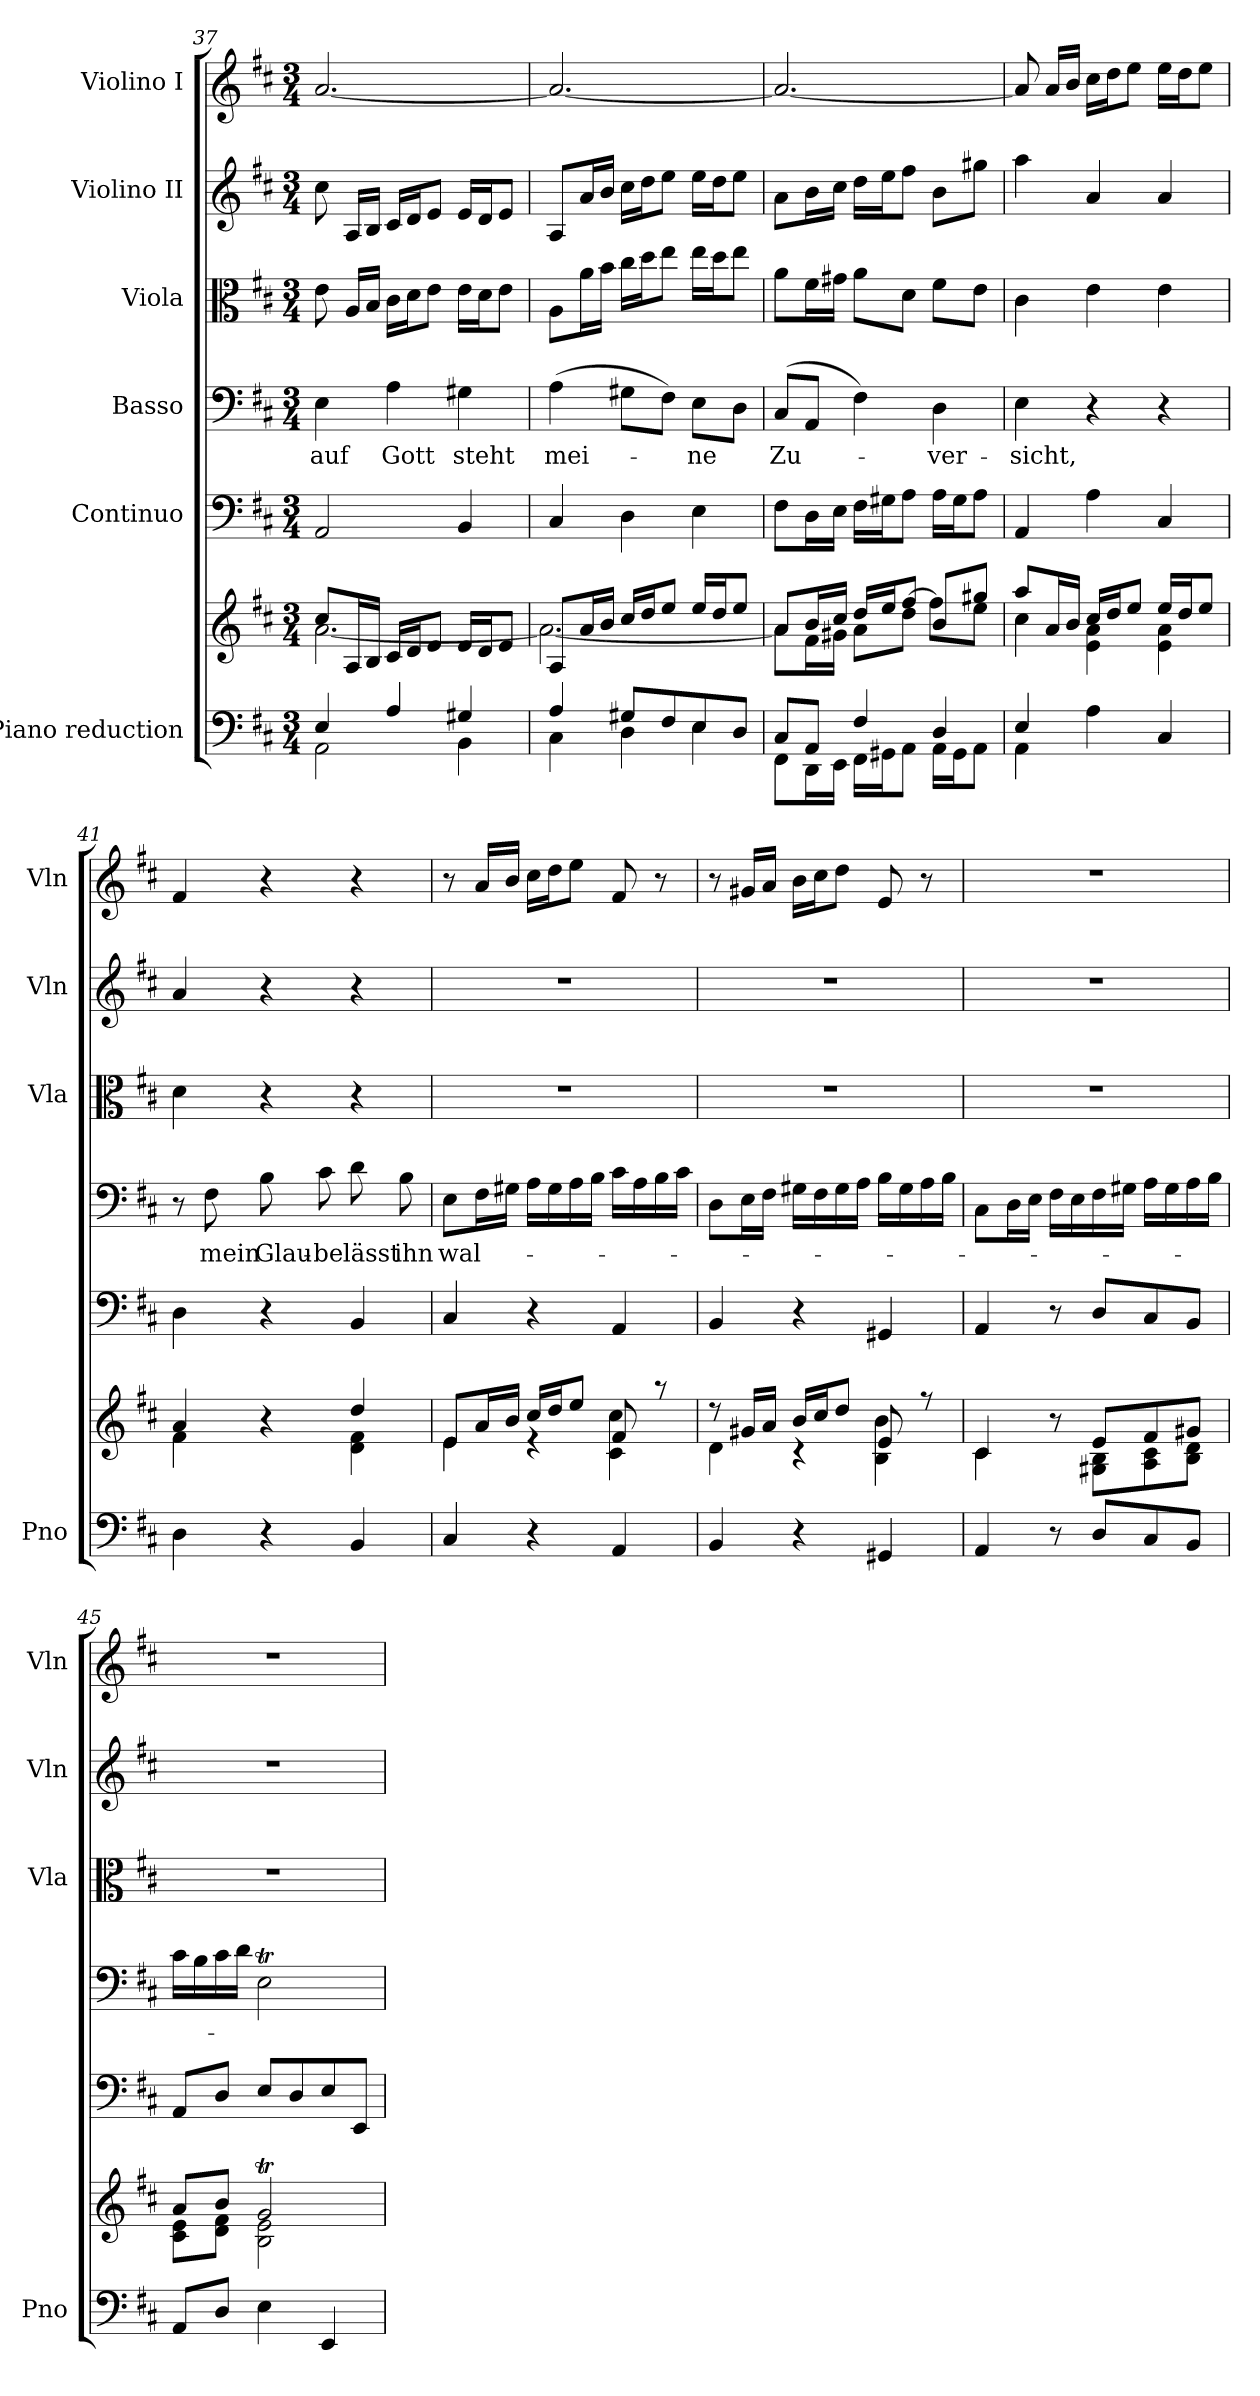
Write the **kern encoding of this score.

**kern	**kern	**kern	**kern	**text	**kern	**kern	**kern
*part6	*part6	*part5	*part4	*part4	*part3	*part2	*part1
*staff7	*staff6	*staff5	*staff4	*staff4	*staff3	*staff2	*staff1
*I"Piano reduction	*	*I"Continuo	*I"Basso	*	*I"Viola	*I"Violino II	*I"Violino I
*I'Pno	*	*	*	*	*I'Vla	*I'Vln	*I'Vln
*clefF4	*clefG2	*clefF4	*clefF4	*	*clefC3	*clefG2	*clefG2
*k[f#c#]	*k[f#c#]	*k[f#c#]	*k[f#c#]	*	*k[f#c#]	*k[f#c#]	*k[f#c#]
*M3/4	*M3/4	*M3/4	*M3/4	*	*M3/4	*M3/4	*M3/4
=37	=37	=37	=37	=37	=37	=37	=37
*^	*^	*	*	*	*	*	*
!	!	!	!	!	!	!LO:LY:b	!	!	!
4E/	2AA\	8cc#/L	[2.a\	2AA/	4E\	auf	8e\	8cc#\	[2.a/
.	.	16A/L	.	.	.	.	16A/LL	16A/LL	.
.	.	16B/JJ	.	.	.	.	16B/JJ	16B/JJ	.
!	!	!	!	!	!	!LO:LY:b	!	!	!
4A/	.	16c#/LL	.	.	4A\	Gott	16c#\LL	16c#/LL	.
.	.	16d/J	.	.	.	.	16d\J	16d/J	.
.	.	8e/J	.	.	.	.	8e\J	8e/J	.
!	!	!	!	!	!	!LO:LY:b	!	!	!
4G#X/	4BB\	16e/LL	.	4BB/	4G#X\	steht	16e\LL	16e/LL	.
.	.	16d/J	.	.	.	.	16d\J	16d/J	.
.	.	8e/J	.	.	.	.	8e\J	8e/J	.
!!LO:LB:g=z
=38	=38	=38	=38	=38	=38	=38	=38	=38	=38
!	!	!	!	!	!	!LO:LY:b	!	!	!
4A/	4C#\	8A/L	2.a\_	4C#/	(>4A\	mei-	8A\L	8A/L	2.a/_
.	.	16a/L	.	.	.	.	16a\L	16a/L	.
.	.	16b/JJ	.	.	.	.	16b\JJ	16b/JJ	.
8G#X/L	4D\	16cc#/LL	.	4D\	8G#X\L	.	16cc#\LL	16cc#\LL	.
.	.	16dd/J	.	.	.	.	16dd\J	16dd\J	.
8F#/	.	8ee/J	.	.	8F#\J)	.	8ee\J	8ee\J	.
!	!	!	!	!	!	!LO:LY:b	!	!	!
8E/	4E\	16ee/LL	.	4E\	8E\L	-ne	16ee\LL	16ee\LL	.
.	.	16dd/J	.	.	.	.	16dd\J	16dd\J	.
8D/J	.	8ee/J	.	.	8D\J	.	8ee\J	8ee\J	.
=39	=39	=39	=39	=39	=39	=39	=39	=39	=39
!	!	!	!	!	!	!LO:LY:b	!	!	!
8C#/L	8FF#\L	8a/L	8a\L]	8F#\L	(>8C#/L	Zu-	8a\L	8a\L	2.a/_
8AA/J	16DD\L	16b/L	16f#\L	16D\L	8AA/J	.	16f#\L	16b\L	.
.	16EE\JJ	16cc#/JJ	16g#X\JJ	16E\JJ	.	.	16g#X\JJ	16cc#\JJ	.
4F#/	16FF#\LL	16dd/LL	8a\L	16F#\LL	4F#\)	.	8a\L	16dd\LL	.
.	16GG#X\J	16ee/J	.	16G#X\J	.	.	.	16ee\J	.
.	8AA\J	[8ff#/J	8dd\J	8A\J	.	.	8d\J	8ff#\J	.
!	!	!	!	!	!	!LO:LY:b	!	!	!
4D/	16AA\LL	8b/L	8ff#\L]	16A\LL	4D\	-ver-	8f#\L	8b\L	.
.	16GG#\J	.	.	16G#\J	.	.	.	.	.
.	8AA\J	8gg#X/J	8ee\J	8A\J	.	.	8e\J	8gg#X\J	.
=40	=40	=40	=40	=40	=40	=40	=40	=40	=40
!	!	!	!	!	!	!LO:LY:b	!	!	!
4E/	4AA\	8aa/L	4cc#\	4AA/	4E\	-sicht,	4c#\	4aa\	8a/]
.	.	16a/L	.	.	.	.	.	.	16a/LL
.	.	16b/JJ	.	.	.	.	.	.	16b/JJ
4ryy	4A\	16cc#/LL	4e\ 4a\	4A\	4r	.	4e\	4a/	16cc#\LL
.	.	16dd/J	.	.	.	.	.	.	16dd\J
.	.	8ee/J	.	.	.	.	.	.	8ee\J
4ryy	4C#/	16ee/LL	4e\ 4a\	4C#/	4r	.	4e\	4a/	16ee\LL
.	.	16dd/J	.	.	.	.	.	.	16dd\J
.	.	8ee/J	.	.	.	.	.	.	8ee\J
*v	*v	*	*	*	*	*	*	*	*
=41	=41	=41	=41	=41	=41	=41	=41	=41
4D\	4a/	4f#\	4D\	8r	.	4d\	4a/	4f#/
!	!	!	!	!	!LO:LY:b	!	!	!
.	.	.	.	8F#\	mein	.	.	.
!	!	!	!	!	!LO:LY:b	!	!	!
4r	4r	4ryy	4r	8B\	Glau-	4r	4r	4r
!	!	!	!	!	!LO:LY:b	!	!	!
.	.	.	.	8c#\	-be	.	.	.
!	!	!	!	!	!LO:LY:b	!	!	!
4BB/	4dd/	4d\ 4f#\	4BB/	8d\	lässt	4r	4r	4r
!	!	!	!	!	!LO:LY:b	!	!	!
.	.	.	.	8B\	ihn	.	.	.
=42	=42	=42	=42	=42	=42	=42	=42	=42
!	!	!	!	!	!LO:LY:b	!	!	!
4C#/	8e/L	4e\	4C#/	8E\L	wal-	2.r	2.r	8r
.	16a/L	.	.	16F#\L	.	.	.	16a/LL
.	16b/JJ	.	.	16G#X\JJ	.	.	.	16b/JJ
4r	16cc#/LL	4r	4r	16A\LL	.	.	.	16cc#\LL
.	16dd/J	.	.	16G#\	.	.	.	16dd\J
.	8ee/J	.	.	16A\	.	.	.	8ee\J
.	.	.	.	16B\JJ	.	.	.	.
4AA/	8f#/	4c#\ 4cc#\	4AA/	16c#\LL	.	.	.	8f#/
.	.	.	.	16A\	.	.	.	.
.	8r	.	.	16B\	.	.	.	8r
.	.	.	.	16c#\JJ	.	.	.	.
!!LO:PB:g=z
=43	=43	=43	=43	=43	=43	=43	=43	=43
4BB/	8r	4d\	4BB/	8D\L	.	2.r	2.r	8r
.	16g#X/LL	.	.	16E\L	.	.	.	16g#X/LL
.	16a/JJ	.	.	16F#\JJ	.	.	.	16a/JJ
4r	16b/LL	4r	4r	16G#X\LL	.	.	.	16b\LL
.	16cc#/J	.	.	16F#\	.	.	.	16cc#\J
.	8dd/J	.	.	16G#\	.	.	.	8dd\J
.	.	.	.	16A\JJ	.	.	.	.
4GG#X/	8e/	4B\ 4b\	4GG#X/	16B\LL	.	.	.	8e/
.	.	.	.	16G#\	.	.	.	.
.	8r	.	.	16A\	.	.	.	8r
.	.	.	.	16B\JJ	.	.	.	.
=44	=44	=44	=44	=44	=44	=44	=44	=44
4AA/	4c#/	4c#\	4AA/	8C#\L	.	2.r	2.r	2.r
.	.	.	.	16D\L	.	.	.	.
.	.	.	.	16E\JJ	.	.	.	.
8r	8r	8ryy	8r	16F#\LL	.	.	.	.
.	.	.	.	16E\	.	.	.	.
8D/L	8e/L	8G#X\ 8B\L	8D/L	16F#\	.	.	.	.
.	.	.	.	16G#X\JJ	.	.	.	.
8C#/	8f#/	8A\ 8c#\	8C#/	16A\LL	.	.	.	.
.	.	.	.	16G#\	.	.	.	.
8BB/J	8g#X/J	8B\ 8d\J	8BB/J	16A\	.	.	.	.
.	.	.	.	16B\JJ	.	.	.	.
=45	=45	=45	=45	=45	=45	=45	=45	=45
8AA/L	8a/L	8c#\ 8e\L	8AA/L	16c#\LL	.	2.r	2.r	2.r
.	.	.	.	16B\	.	.	.	.
8D/J	8b/J	8d\ 8f#\J	8D/J	16c#\	.	.	.	.
.	.	.	.	16d\JJ	.	.	.	.
4E\	2gT/	2B\ 2e\	8E/L	2ET\	.	.	.	.
.	.	.	8D/	.	.	.	.	.
4EE/	.	.	8E/	.	.	.	.	.
.	.	.	8EE/J	.	.	.	.	.
*	*v	*v	*	*	*	*	*	*
=	=	=	=	=	=	=	=
*-	*-	*-	*-	*-	*-	*-	*-
